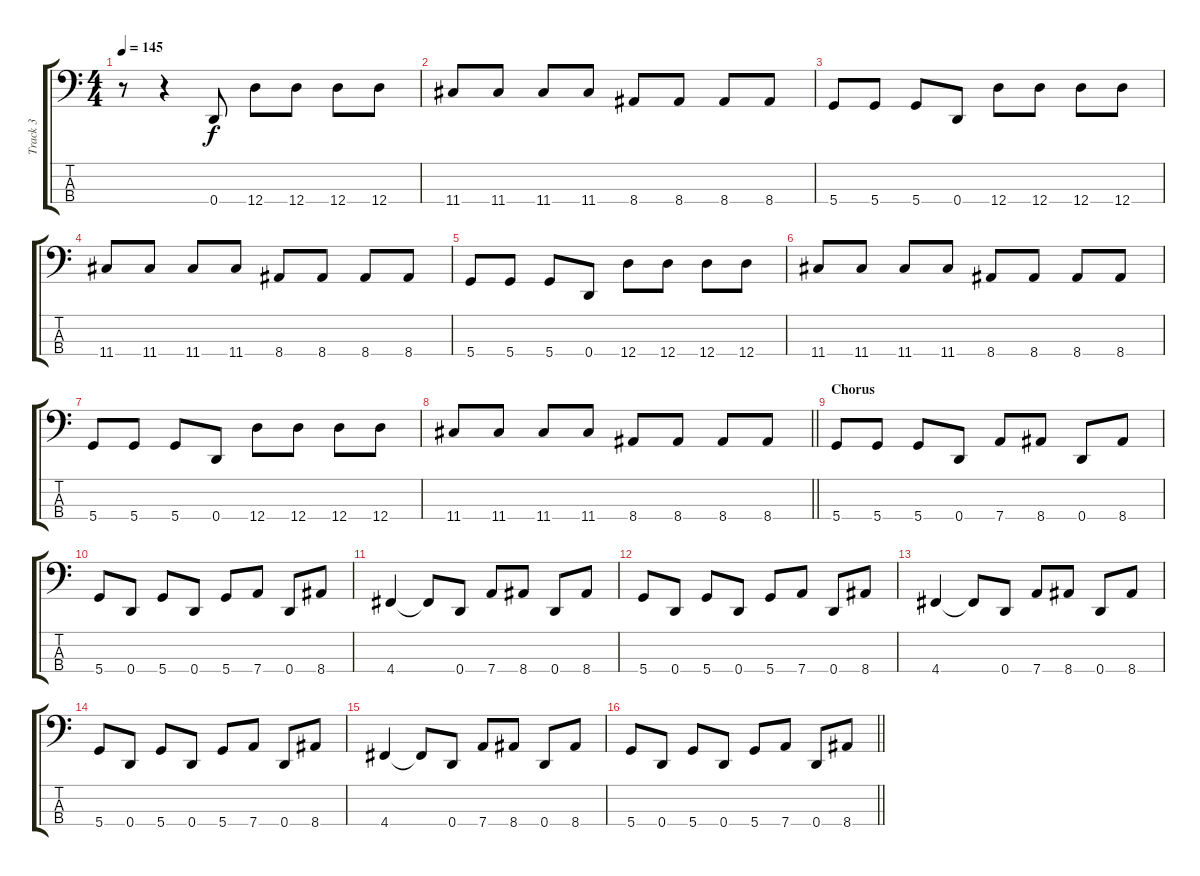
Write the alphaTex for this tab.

\track ("Track 3" "Track 3") {instrument electricbassfinger}
\staff {score tabs}
\tuning (G2 D2 A1 D1) {hide}
\ts (4 4)
\tempo 145
\clef f4
\ks c
r.8{dy f} r.4 0.4.8 12.4.8 12.4.8 12.4.8 12.4.8 |
11.4.8 11.4.8 11.4.8 11.4.8 8.4.8 8.4.8 8.4.8 8.4.8 |
5.4.8 5.4.8 5.4.8 0.4.8 12.4.8 12.4.8 12.4.8 12.4.8 |
11.4.8 11.4.8 11.4.8 11.4.8 8.4.8 8.4.8 8.4.8 8.4.8 |
5.4.8 5.4.8 5.4.8 0.4.8 12.4.8 12.4.8 12.4.8 12.4.8 |
11.4.8 11.4.8 11.4.8 11.4.8 8.4.8 8.4.8 8.4.8 8.4.8 |
5.4.8 5.4.8 5.4.8 0.4.8 12.4.8 12.4.8 12.4.8 12.4.8 |
\barLineRight lightlight
11.4.8 11.4.8 11.4.8 11.4.8 8.4.8 8.4.8 8.4.8 8.4.8 |
\section ("" "Chorus")
5.4.8 5.4.8 5.4.8 0.4.8 7.4.8 8.4.8 0.4.8 8.4.8 |
5.4.8 0.4.8 5.4.8 0.4.8 5.4.8 7.4.8 0.4.8 8.4.8 |
4.4.4 4.4{t}.8 0.4.8 7.4.8 8.4.8 0.4.8 8.4.8 |
5.4.8 0.4.8 5.4.8 0.4.8 5.4.8 7.4.8 0.4.8 8.4.8 |
4.4.4 4.4{t}.8 0.4.8 7.4.8 8.4.8 0.4.8 8.4.8 |
5.4.8 0.4.8 5.4.8 0.4.8 5.4.8 7.4.8 0.4.8 8.4.8 |
4.4.4 4.4{t}.8 0.4.8 7.4.8 8.4.8 0.4.8 8.4.8 |
\barLineRight lightlight
5.4.8 0.4.8 5.4.8 0.4.8 5.4.8 7.4.8 0.4.8 8.4.8
